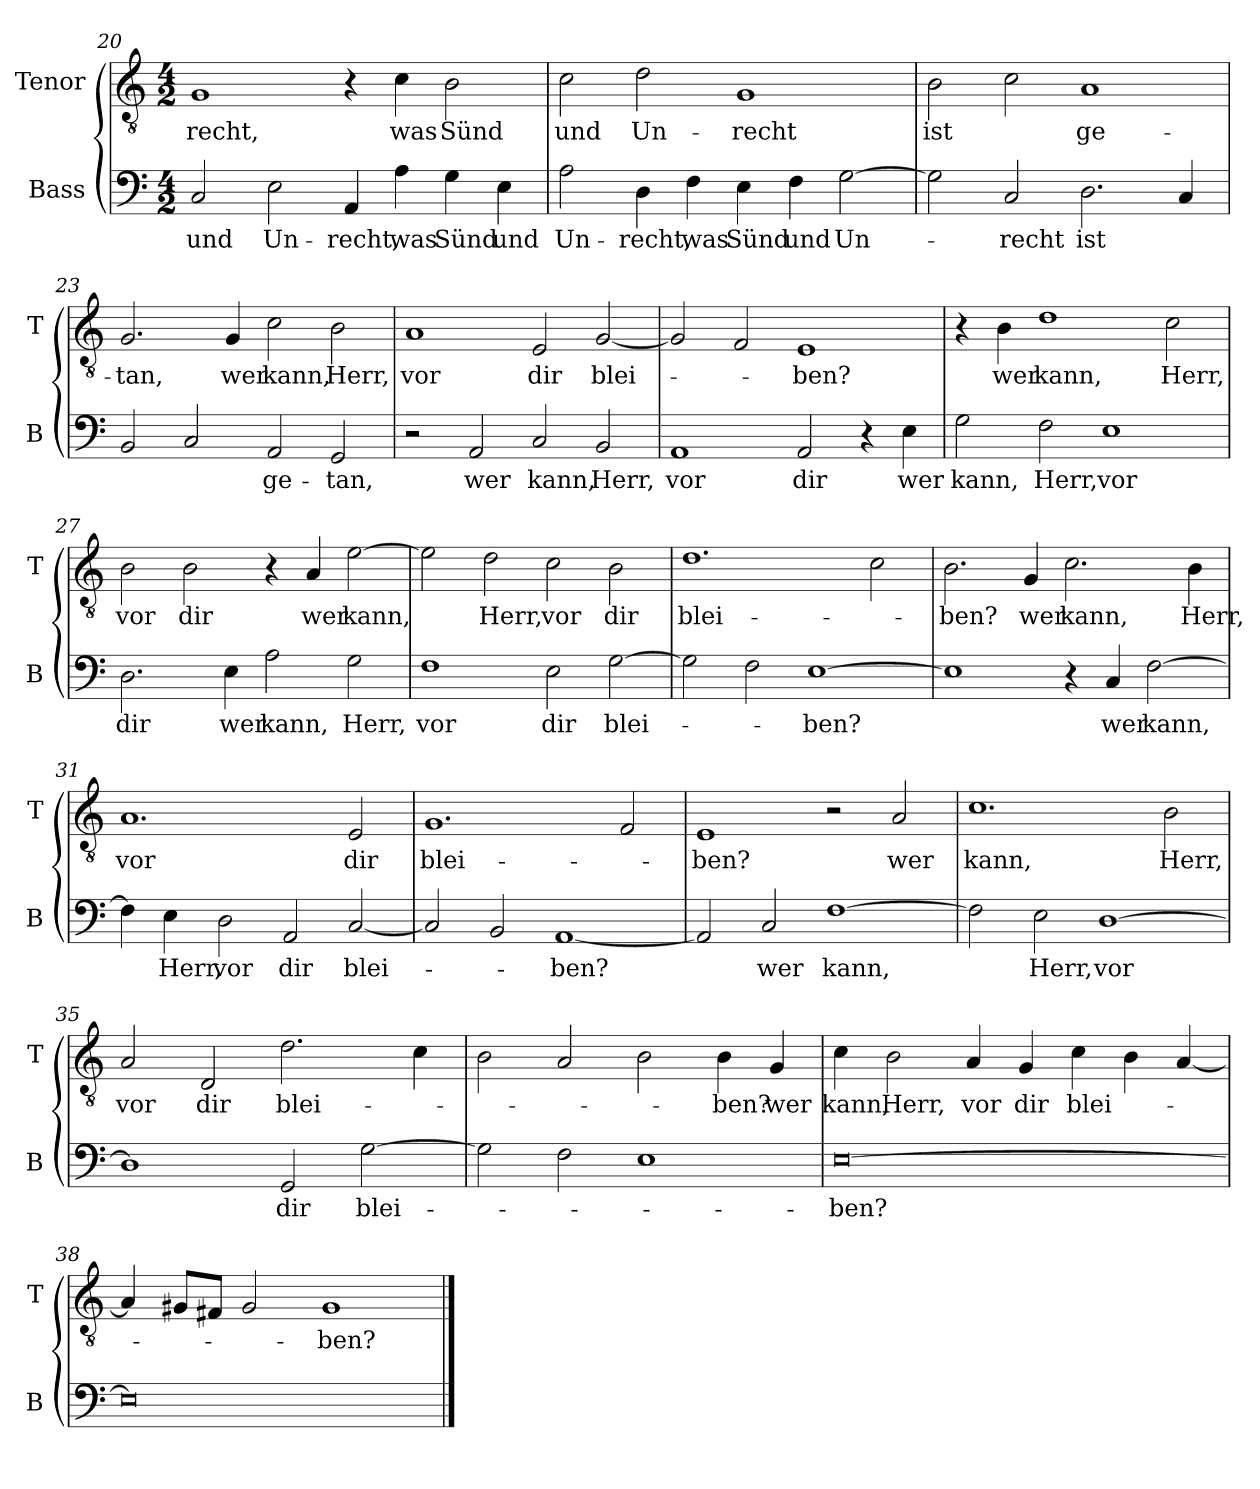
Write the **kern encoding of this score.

**kern	**text	**kern	**text
*part2	*part2	*part1	*part1
*staff2	*staff2	*staff1	*staff1
*I"Bass	*	*I"Tenor	*
*I'B	*	*I'T	*
!!LO:PB:g=z
*clefF4	*	*clefGv2	*
*k[]	*	*k[]	*
*C:	*	*C:	*
*M4/2	*	*M4/2	*
=20	=20	=20	=20
!	!LO:LY:b	!	!LO:LY:b
2C/	und	1G	-recht,
!	!LO:LY:b	!	!
2E\	Un-	.	.
!	!LO:LY:b	!	!
4AA/	-recht,	4r	.
!	!LO:LY:b	!	!LO:LY:b
4A\	was	4c\	was
!	!LO:LY:b	!	!LO:LY:b
4G\	Sünd	2B\	Sünd
!	!LO:LY:b	!	!
4E\	und	.	.
=21	=21	=21	=21
!	!LO:LY:b	!	!LO:LY:b
2A\	Un-	2c\	und
!	!LO:LY:b	!	!LO:LY:b
4D\	-recht,	2d\	Un-
!	!LO:LY:b	!	!
4F\	was	.	.
!	!LO:LY:b	!	!LO:LY:b
4E\	Sünd	1G	-recht
!	!LO:LY:b	!	!
4F\	und	.	.
!	!LO:LY:b	!	!
[2G\	Un-	.	.
=22	=22	=22	=22
!	!	!	!LO:LY:b
2G\]	.	2B\	ist
!	!LO:LY:b	!	!
2C/	-recht	2c\	.
!	!LO:LY:b	!	!LO:LY:b
2.D\	ist	1A	ge-
4C/	.	.	.
!!LO:LB:g=z
=23	=23	=23	=23
!	!	!	!LO:LY:b
2BB/	.	2.G/	-tan,
2C/	.	.	.
!	!	!	!LO:LY:b
.	.	4G/	wer
!	!LO:LY:b	!	!LO:LY:b
2AA/	ge-	2c\	kann,
!	!LO:LY:b	!	!LO:LY:b
2GG/	-tan,	2B\	Herr,
=24	=24	=24	=24
!	!	!	!LO:LY:b
2r	.	1A	vor
!	!LO:LY:b	!	!
2AA/	wer	.	.
!	!LO:LY:b	!	!LO:LY:b
2C/	kann,	2E/	dir
!	!LO:LY:b	!	!LO:LY:b
2BB/	Herr,	[2G/	blei-
=25	=25	=25	=25
!	!LO:LY:b	!	!
1AA	vor	2G/]	.
.	.	2F/	.
!	!LO:LY:b	!	!LO:LY:b
2AA/	dir	1E	-ben?
4r	.	.	.
!	!LO:LY:b	!	!
4E\	wer	.	.
=26	=26	=26	=26
!	!LO:LY:b	!	!
2G\	kann,	4r	.
!	!	!	!LO:LY:b
.	.	4B\	wer
!	!LO:LY:b	!	!LO:LY:b
2F\	Herr,	1d	kann,
!	!LO:LY:b	!	!
1E	vor	.	.
!	!	!	!LO:LY:b
.	.	2c\	Herr,
!!LO:LB:g=z
=27	=27	=27	=27
!	!LO:LY:b	!	!LO:LY:b
2.D\	dir	2B\	vor
!	!	!	!LO:LY:b
.	.	2B\	dir
!	!LO:LY:b	!	!
4E\	wer	.	.
!	!LO:LY:b	!	!
2A\	kann,	4r	.
!	!	!	!LO:LY:b
.	.	4A/	wer
!	!LO:LY:b	!	!LO:LY:b
2G\	Herr,	[2e\	kann,
=28	=28	=28	=28
!	!LO:LY:b	!	!
1F	vor	2e\]	.
!	!	!	!LO:LY:b
.	.	2d\	Herr,
!	!LO:LY:b	!	!LO:LY:b
2E\	dir	2c\	vor
!	!LO:LY:b	!	!LO:LY:b
[2G\	blei-	2B\	dir
=29	=29	=29	=29
!	!	!	!LO:LY:b
2G\]	.	1.d	blei-
2F\	.	.	.
!	!LO:LY:b	!	!
[1E	-ben?	.	.
.	.	2c\	.
=30	=30	=30	=30
!	!	!	!LO:LY:b
1E]	.	2.B\	-ben?
!	!	!	!LO:LY:b
.	.	4G/	wer
!	!	!	!LO:LY:b
4r	.	2.c\	kann,
!	!LO:LY:b	!	!
4C/	wer	.	.
!	!LO:LY:b	!	!
[2F\	kann,	.	.
!	!	!	!LO:LY:b
.	.	4B\	Herr,
!!LO:LB:g=z
=31	=31	=31	=31
!	!	!	!LO:LY:b
4F\]	.	1.A	vor
!	!LO:LY:b	!	!
4E\	Herr,	.	.
!	!LO:LY:b	!	!
2D\	vor	.	.
!	!LO:LY:b	!	!
2AA/	dir	.	.
!	!LO:LY:b	!	!LO:LY:b
[2C/	blei-	2E/	dir
=32	=32	=32	=32
!	!	!	!LO:LY:b
2C/]	.	1.G	blei-
2BB/	.	.	.
!	!LO:LY:b	!	!
[1AA	-ben?	.	.
.	.	2F/	.
=33	=33	=33	=33
!	!	!	!LO:LY:b
2AA/]	.	1E	-ben?
!	!LO:LY:b	!	!
2C/	wer	.	.
!	!LO:LY:b	!	!
[1F	kann,	2r	.
!	!	!	!LO:LY:b
.	.	2A/	wer
=34	=34	=34	=34
!	!	!	!LO:LY:b
2F\]	.	1.c	kann,
!	!LO:LY:b	!	!
2E\	Herr,	.	.
!	!LO:LY:b	!	!
[1D	vor	.	.
!	!	!	!LO:LY:b
.	.	2B\	Herr,
!!LO:LB:g=z
=35	=35	=35	=35
!	!	!	!LO:LY:b
1D]	.	2A/	vor
!	!	!	!LO:LY:b
.	.	2D/	dir
!	!LO:LY:b	!	!LO:LY:b
2GG/	dir	2.d\	blei-
!	!LO:LY:b	!	!
[2G\	blei-	.	.
.	.	4c\	.
=36	=36	=36	=36
2G\]	.	2B\	.
2F\	.	2A/	.
1E	.	2B\	.
!	!	!	!LO:LY:b
.	.	4B\	-ben?
!	!	!	!LO:LY:b
.	.	4G/	wer
=37	=37	=37	=37
!	!LO:LY:b	!	!LO:LY:b
[0E	-ben?	4c\	kann,
!	!	!	!LO:LY:b
.	.	2B\	Herr,
!	!	!	!LO:LY:b
.	.	4A/	vor
!	!	!	!LO:LY:b
.	.	4G/	dir
!	!	!	!LO:LY:b
.	.	4c\	blei-
.	.	4B\	.
.	.	[4A/	.
=38	=38	=38	=38
0E]	.	4A/]	.
.	.	8G#X/L	.
.	.	8F#X/J	.
.	.	2G#/	.
!	!	!	!LO:LY:b
.	.	1G#	-ben?
==	==	==	==
*-	*-	*-	*-
